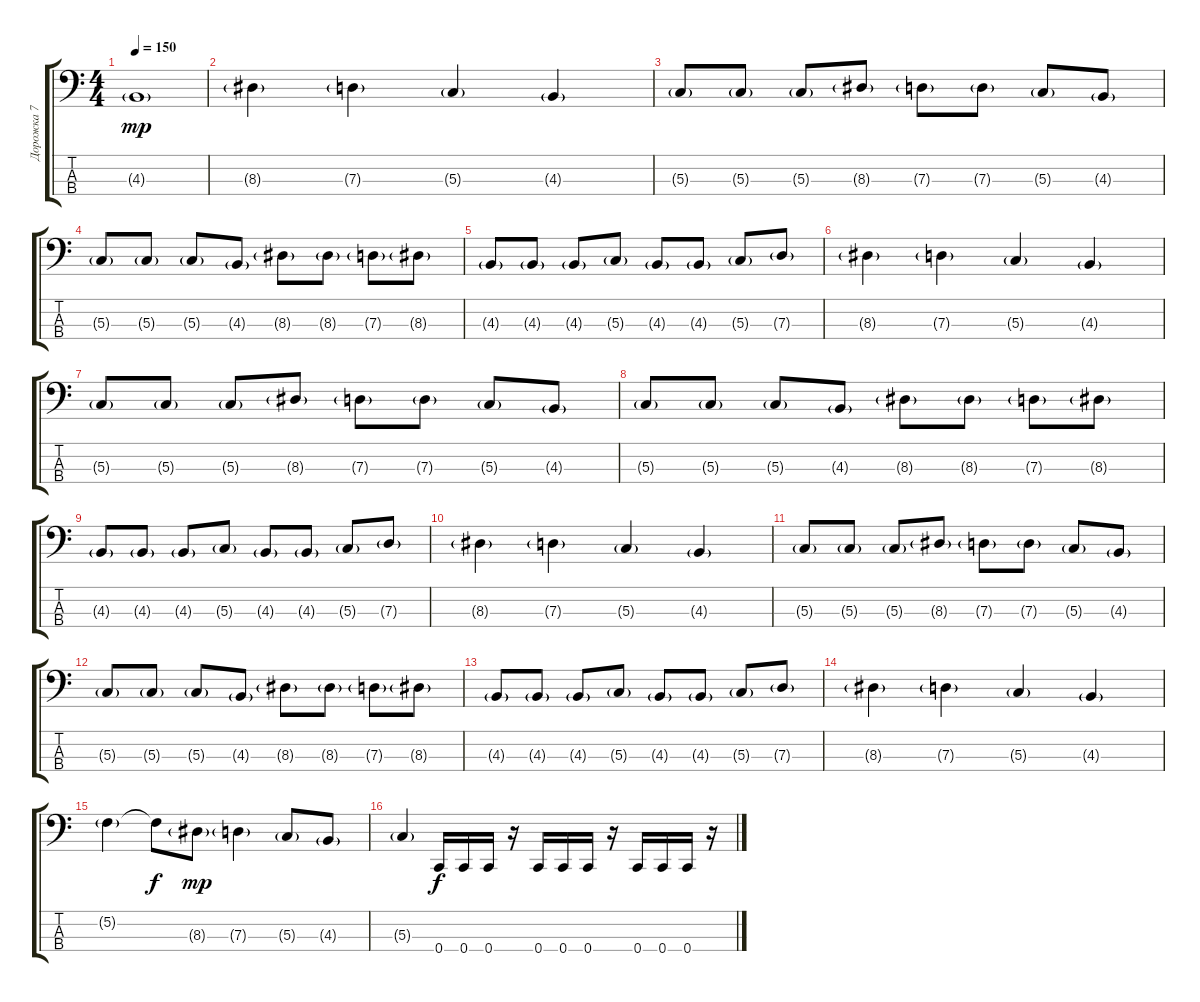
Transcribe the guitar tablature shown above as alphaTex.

\track ("Дорожка 7" "Дорожка 7") {instrument electricbassfinger}
\staff {score tabs}
\tuning (F2 C2 G1 C1) {hide}
\ts (4 4)
\tempo 150
\clef f4
\ks c
4.3{g}.1{dy mp} |
8.3{g}.4 7.3{g}.4 5.3{g}.4 4.3{g}.4 |
5.3{g}.8 5.3{g}.8 5.3{g}.8 8.3{g}.8 7.3{g}.8 7.3{g}.8 5.3{g}.8 4.3{g}.8 |
5.3{g}.8 5.3{g}.8 5.3{g}.8 4.3{g}.8 8.3{g}.8 8.3{g}.8 7.3{g}.8 8.3{g}.8 |
4.3{g}.8 4.3{g}.8 4.3{g}.8 5.3{g}.8 4.3{g}.8 4.3{g}.8 5.3{g}.8 7.3{g}.8 |
8.3{g}.4 7.3{g}.4 5.3{g}.4 4.3{g}.4 |
5.3{g}.8 5.3{g}.8 5.3{g}.8 8.3{g}.8 7.3{g}.8 7.3{g}.8 5.3{g}.8 4.3{g}.8 |
5.3{g}.8 5.3{g}.8 5.3{g}.8 4.3{g}.8 8.3{g}.8 8.3{g}.8 7.3{g}.8 8.3{g}.8 |
4.3{g}.8 4.3{g}.8 4.3{g}.8 5.3{g}.8 4.3{g}.8 4.3{g}.8 5.3{g}.8 7.3{g}.8 |
8.3{g}.4 7.3{g}.4 5.3{g}.4 4.3{g}.4 |
5.3{g}.8 5.3{g}.8 5.3{g}.8 8.3{g}.8 7.3{g}.8 7.3{g}.8 5.3{g}.8 4.3{g}.8 |
5.3{g}.8 5.3{g}.8 5.3{g}.8 4.3{g}.8 8.3{g}.8 8.3{g}.8 7.3{g}.8 8.3{g}.8 |
4.3{g}.8 4.3{g}.8 4.3{g}.8 5.3{g}.8 4.3{g}.8 4.3{g}.8 5.3{g}.8 7.3{g}.8 |
8.3{g}.4 7.3{g}.4 5.3{g}.4 4.3{g}.4 |
5.2{g}.4 5.2{t}.8{dy f} 8.3{g}.8{dy mp} 7.3{g}.4 5.3{g}.8 4.3{g}.8 |
5.3{g}.4 0.4.16{dy f} 0.4.16 0.4.16 r.16 0.4.16 0.4.16 0.4.16 r.16 0.4.16 0.4.16 0.4.16 r.16
